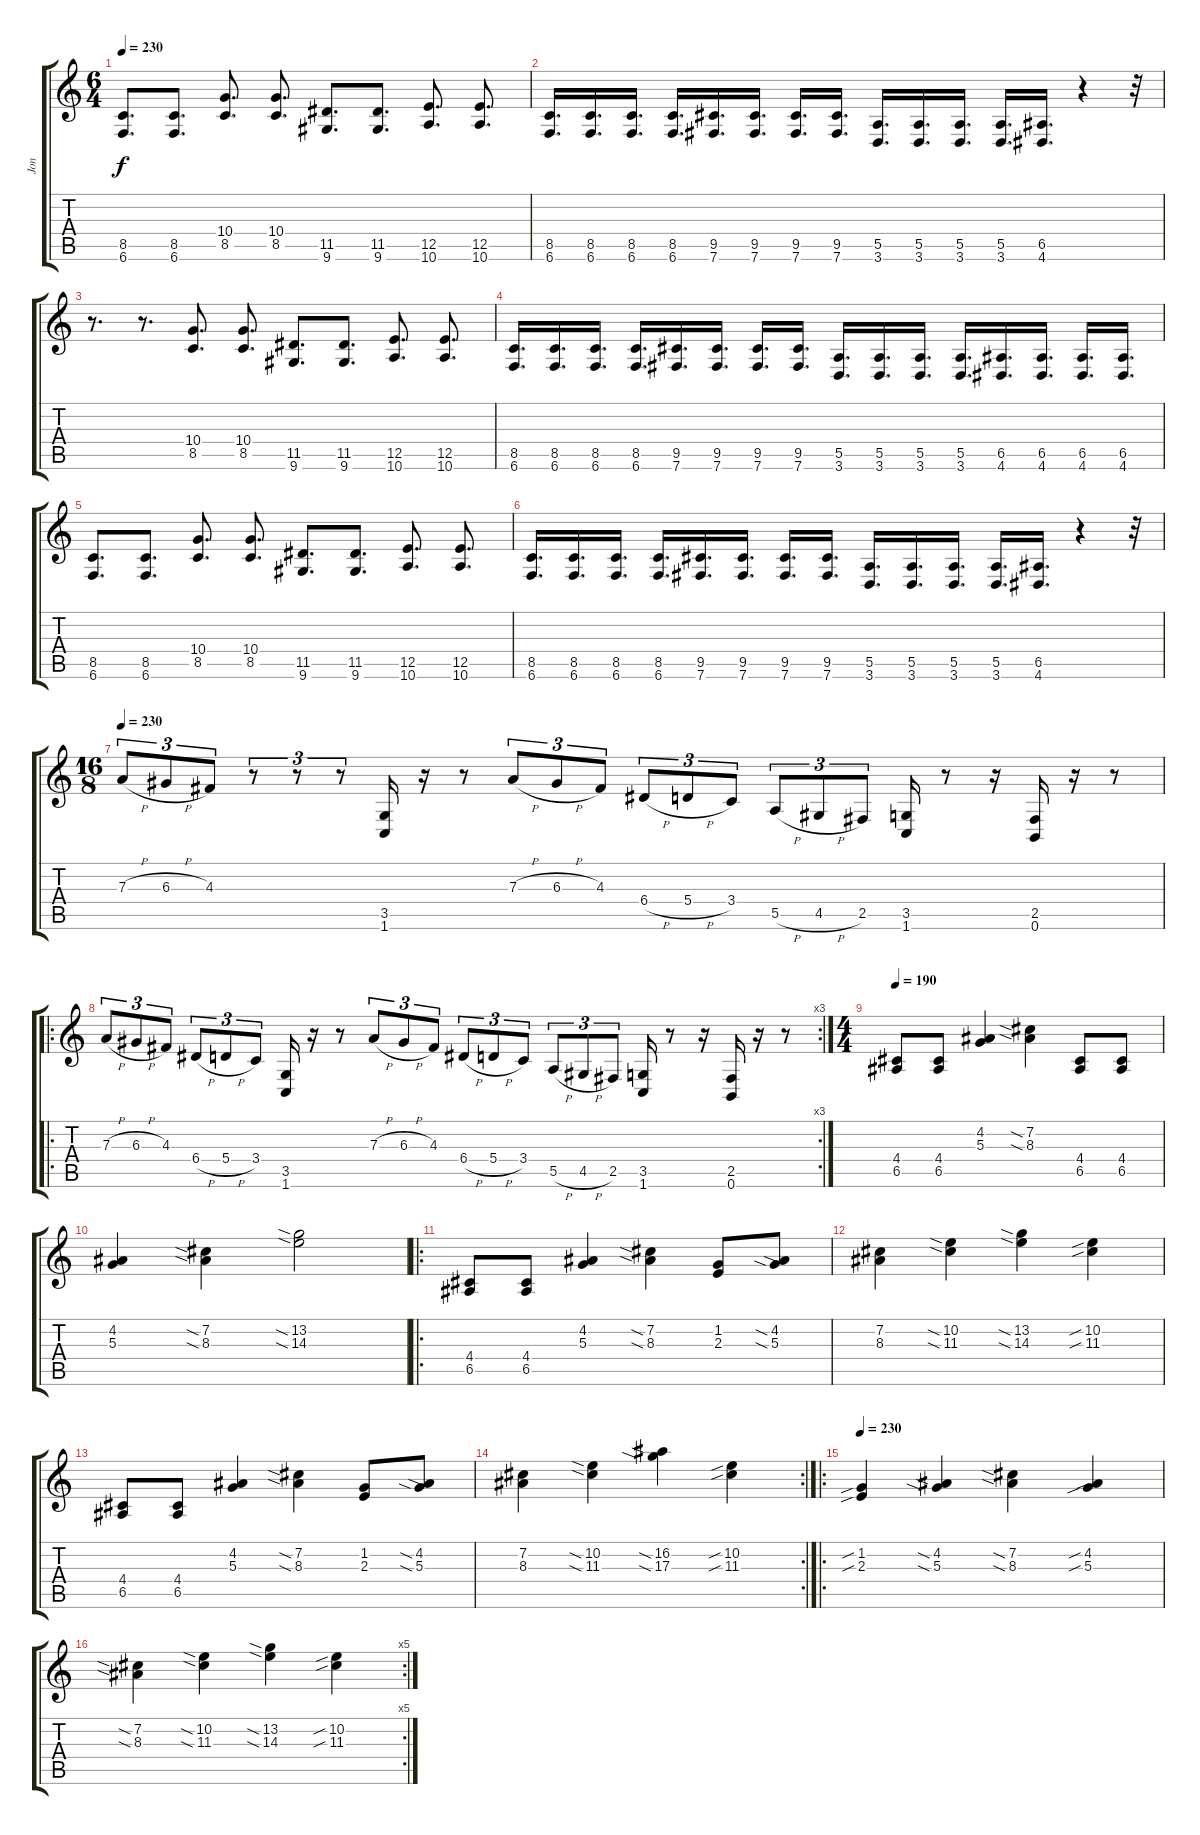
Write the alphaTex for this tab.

\track ("Jon" "Jon") {instrument overdrivenguitar}
\staff {score tabs}
\tuning (B3 Gb3 D3 A2 E2 B1) {hide}
\ts (6 4)
\tempo 230
\clef g2
\ks c
(8.5 6.6).8{d dy f} (8.5 6.6).8{d} (10.4 8.5).8{d} (10.4 8.5).8{d} (11.5 9.6).8{d} (11.5 9.6).8{d} (12.5 10.6).8{d} (12.5 10.6).8{d} |
(8.5 6.6).16{d} (8.5 6.6).16{d} (8.5 6.6).16{d} (8.5 6.6).16{d} (9.5 7.6).16{d} (9.5 7.6).16{d} (9.5 7.6).16{d} (9.5 7.6).16{d} (5.5 3.6).16{d} (5.5 3.6).16{d} (5.5 3.6).16{d} (5.5 3.6).16{d} (6.5 4.6).16{d} r.4 r.32 |
r.8{d} r.8{d} (10.4 8.5).8{d} (10.4 8.5).8{d} (11.5 9.6).8{d} (11.5 9.6).8{d} (12.5 10.6).8{d} (12.5 10.6).8{d} |
(8.5 6.6).16{d} (8.5 6.6).16{d} (8.5 6.6).16{d} (8.5 6.6).16{d} (9.5 7.6).16{d} (9.5 7.6).16{d} (9.5 7.6).16{d} (9.5 7.6).16{d} (5.5 3.6).16{d} (5.5 3.6).16{d} (5.5 3.6).16{d} (5.5 3.6).16{d} (6.5 4.6).16{d} (6.5 4.6).16{d} (6.5 4.6).16{d} (6.5 4.6).16{d} |
(8.5 6.6).8{d} (8.5 6.6).8{d} (10.4 8.5).8{d} (10.4 8.5).8{d} (11.5 9.6).8{d} (11.5 9.6).8{d} (12.5 10.6).8{d} (12.5 10.6).8{d} |
(8.5 6.6).16{d} (8.5 6.6).16{d} (8.5 6.6).16{d} (8.5 6.6).16{d} (9.5 7.6).16{d} (9.5 7.6).16{d} (9.5 7.6).16{d} (9.5 7.6).16{d} (5.5 3.6).16{d} (5.5 3.6).16{d} (5.5 3.6).16{d} (5.5 3.6).16{d} (6.5 4.6).16{d} r.4 r.32 |
\ts (16 8)
\tempo 230
7.3{h}.8{tu (3 2)} 6.3{h}.8{tu (3 2)} 4.3.8{tu (3 2)} r.8{tu (3 2)} r.8{tu (3 2)} r.8{tu (3 2)} (3.5 1.6).16 r.16 r.8 7.3{h}.8{tu (3 2)} 6.3{h}.8{tu (3 2)} 4.3.8{tu (3 2)} 6.4{h}.8{tu (3 2)} 5.4{h}.8{tu (3 2)} 3.4.8{tu (3 2)} 5.5{h}.8{tu (3 2)} 4.5{h}.8{tu (3 2)} 2.5.8{tu (3 2)} (3.5 1.6).16 r.8 r.16 (2.5 0.6).16 r.16 r.8 |
\ro
\rc 3
7.3{h}.8{tu (3 2)} 6.3{h}.8{tu (3 2)} 4.3.8{tu (3 2)} 6.4{h}.8{tu (3 2)} 5.4{h}.8{tu (3 2)} 3.4.8{tu (3 2)} (3.5 1.6).16 r.16 r.8 7.3{h}.8{tu (3 2)} 6.3{h}.8{tu (3 2)} 4.3.8{tu (3 2)} 6.4{h}.8{tu (3 2)} 5.4{h}.8{tu (3 2)} 3.4.8{tu (3 2)} 5.5{h}.8{tu (3 2)} 4.5{h}.8{tu (3 2)} 2.5.8{tu (3 2)} (3.5 1.6).16 r.8 r.16 (2.5 0.6).16 r.16 r.8 |
\ts (4 4)
\tempo 190
(4.4 6.5).8 (4.4 6.5).8 (4.2 5.3).4 (7.2{sia} 8.3{sia}).4 (4.4 6.5).8 (4.4 6.5).8 |
(4.2 5.3).4 (7.2{sia} 8.3{sia}).4 (13.2{sia} 14.3{sia}).2 |
\ro
(4.4 6.5).8 (4.4 6.5).8 (4.2 5.3).4 (7.2{sia} 8.3{sia}).4 (1.2 2.3).8 (4.2{sia} 5.3{sia}).8 |
(7.2 8.3).4 (10.2{sia} 11.3{sia}).4 (13.2{sia} 14.3{sia}).4 (10.2{sib} 11.3{sib}).4 |
(4.4 6.5).8 (4.4 6.5).8 (4.2 5.3).4 (7.2{sia} 8.3{sia}).4 (1.2 2.3).8 (4.2{sia} 5.3{sia}).8 |
\rc 2
(7.2 8.3).4 (10.2{sia} 11.3{sia}).4 (16.2{sia} 17.3{sia}).4 (10.2{sib} 11.3{sib}).4 |
\ro
\tempo 230
(1.2{sib} 2.3{sib}).4 (4.2{sia} 5.3{sia}).4 (7.2{sia} 8.3{sia}).4 (4.2{sib} 5.3{sib}).4 |
\rc 5
(7.2{sia} 8.3{sia}).4 (10.2{sia} 11.3{sia}).4 (13.2{sia} 14.3{sia}).4 (10.2{sib} 11.3{sib}).4
